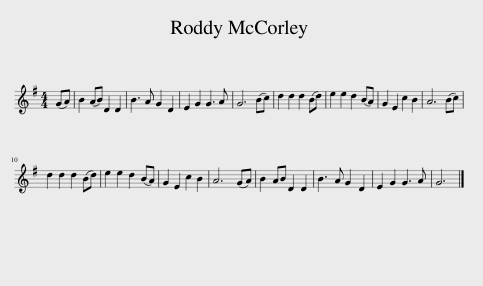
X:1
L:1/8
M:4/4
I:linebreak $
K:G
V:1 treble
V:1
 (GA) | B2 (AB) D2 D2 | B3 A G2 D2 | E2 G2 G3 A | G6 (Bc) | %5
 d2 d2 d2 (Bd) | e2 e2 d2 (BA) | G2 E2 c2 B2 | A6 (Bc) |$ d2 d2 d2 (Bd) | %10
 e2 e2 d2 (BA) | G2 E2 c2 B2 | A6 (GA) | B2 AB D2 D2 | B3 A G2 D2 | %15
 E2 G2 G3 A | G6 |] %17
